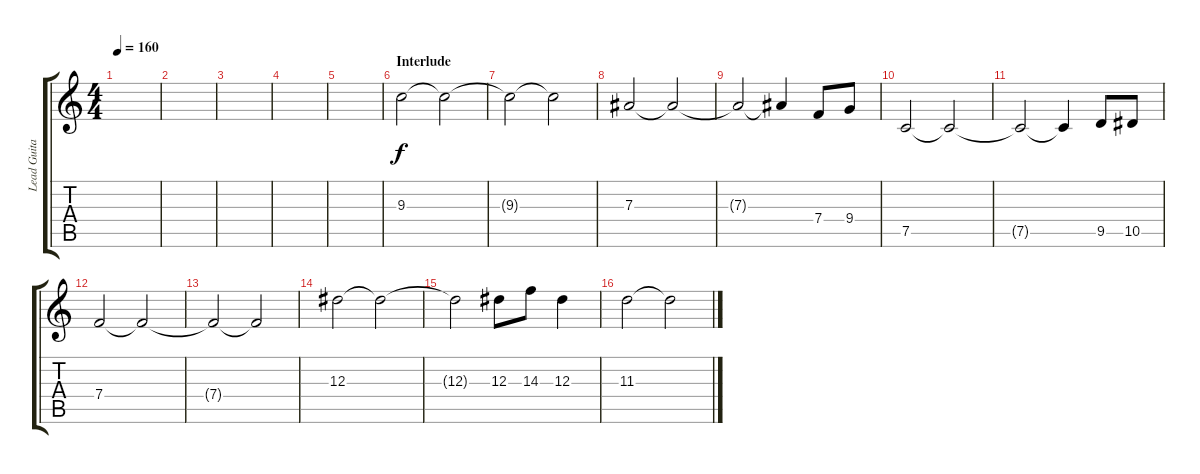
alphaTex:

\track ("Lead Guitar" "Lead Guita") {instrument distortionguitar}
\staff {score tabs}
\tuning (C4 G3 Eb3 Bb2 F2 C2) {hide}
\ts (4 4)
\tempo 160
\clef g2
\ks c
|
|
|
|
|
\section ("" "Interlude")
9.3.2 9.3{t}.2 |
9.3{t}.2 9.3{t}.2 |
7.3.2 7.3{t}.2 |
7.3{t}.2 7.3{t}.4 7.4.8 9.4.8 |
7.5.2 7.5{t}.2 |
7.5{t}.2 7.5{t}.4 9.5.8 10.5.8 |
7.4.2 7.4{t}.2 |
7.4{t}.2 7.4{t}.2 |
12.3.2 12.3{t}.2 |
12.3{t}.2 12.3.8 14.3.8 12.3.4 |
11.3.2 11.3{t}.2
